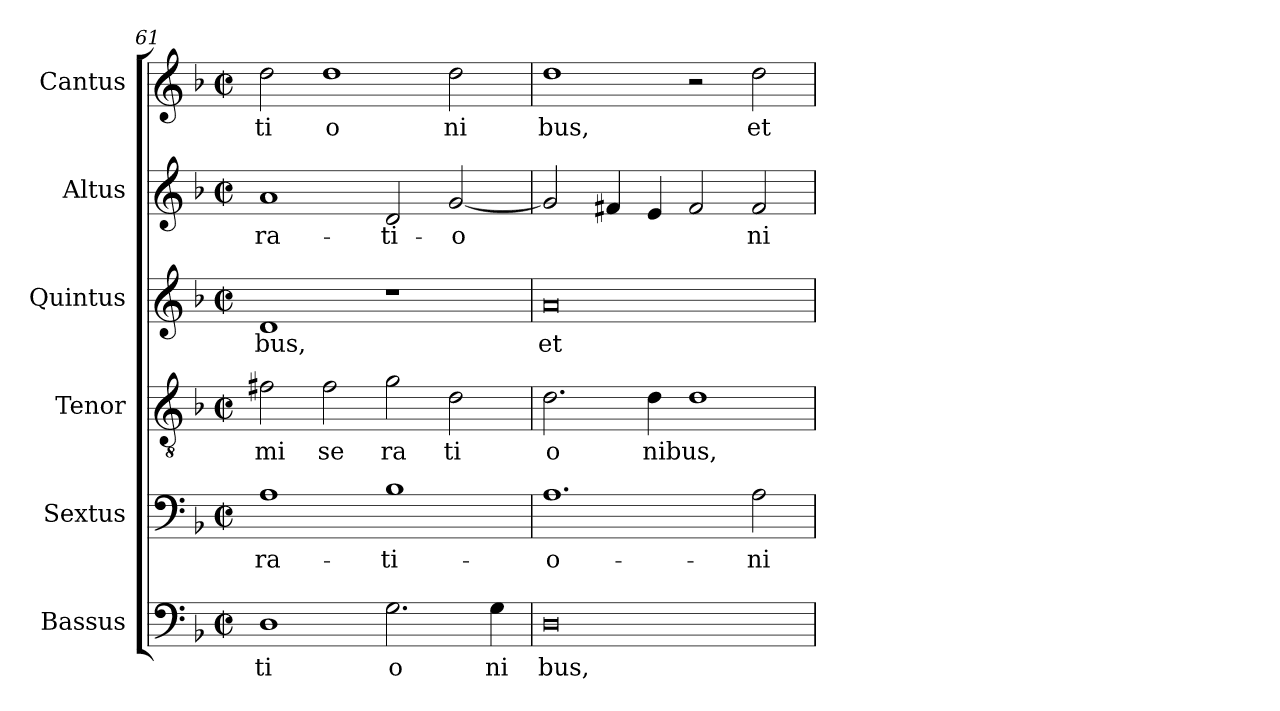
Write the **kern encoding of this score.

**kern	**text	**kern	**text	**kern	**text	**kern	**text	**kern	**text	**kern	**text
*part6	*part6	*part5	*part5	*part4	*part4	*part3	*part3	*part2	*part2	*part1	*part1
*staff6	*staff6	*staff5	*staff5	*staff4	*staff4	*staff3	*staff3	*staff2	*staff2	*staff1	*staff1
*I"Bassus	*	*I"Sextus	*	*I"Tenor	*	*I"Quintus	*	*I"Altus	*	*I"Cantus	*
*I'Bassus	*	*I'Sextus	*	*I'Tenor	*	*I'Quintus	*	*I'Altus	*	*I'Cantus	*
*clefF4	*	*clefF4	*	*clefGv2	*	*clefG2	*	*clefG2	*	*clefG2	*
*k[b-]	*	*k[b-]	*	*k[b-]	*	*k[b-]	*	*k[b-]	*	*k[b-]	*
*F:	*	*F:	*	*F:	*	*F:	*	*F:	*	*F:	*
*M2/2	*	*M2/2	*	*M2/2	*	*M2/2	*	*M2/2	*	*M2/2	*
*met(c|)	*	*met(c|)	*	*met(c|)	*	*met(c|)	*	*met(c|)	*	*met(c|)	*
=61	=61	=61	=61	=61	=61	=61	=61	=61	=61	=61	=61
!	!LO:LY:b:cj	!	!LO:LY:b:cj	!	!LO:LY:b:cj	!	!LO:LY:b:cj	!	!LO:LY:b:cj	!	!LO:LY:b:cj
1D	ti	1A	-ra-	2f#X\	mi	1d	bus,	1a	-ra-	2dd\	ti
!	!	!	!	!	!LO:LY:b:cj	!	!	!	!	!	!LO:LY:b:cj
.	.	.	.	2f#\	se	.	.	.	.	1dd	o
!	!LO:LY:b:cj	!	!LO:LY:b:cj	!	!LO:LY:b:cj	!	!	!	!LO:LY:b:cj	!	!
2.G\	o	1B-	-ti-	2g\	ra	1r	.	2d/	-ti-	.	.
!	!	!	!	!	!LO:LY:b:cj	!	!	!	!LO:LY:b:cj	!	!LO:LY:b:cj
.	.	.	.	2d\	ti	.	.	[<2g/	-o-	2dd\	ni
!	!LO:LY:b:cj	!	!	!	!	!	!	!	!	!	!
4G\	ni	.	.	.	.	.	.	.	.	.	.
=62	=62	=62	=62	=62	=62	=62	=62	=62	=62	=62	=62
!	!LO:LY:b:cj	!	!LO:LY:b:cj	!	!LO:LY:b:cj	!	!LO:LY:b:cj	!	!LO:LY:b:cj	!	!LO:LY:b:cj
0D	bus,	1.A	-o-	2.d\	o	0a	et	2g/]	--	1dd	bus,
!	!	!	!	!	!	!	!	!	!LO:LY:b:cj	!	!
.	.	.	.	.	.	.	.	4f#X/	--	.	.
!	!	!	!	!	!LO:LY:b:cj	!	!	!	!LO:LY:b:cj	!	!
.	.	.	.	4d\	nibus,	.	.	4e/	--	.	.
!	!	!	!	!	!LO:LY:b:cj	!	!	!	!LO:LY:b:cj	!	!
.	.	.	.	1d	.	.	.	2f#/	--	2r	.
!	!	!	!LO:LY:b:cj	!	!	!	!	!	!LO:LY:b:cj	!	!LO:LY:b:cj
.	.	2A\	-ni-	.	.	.	.	2f#/	-ni-	2dd\	et
=	=	=	=	=	=	=	=	=	=	=	=
*-	*-	*-	*-	*-	*-	*-	*-	*-	*-	*-	*-
